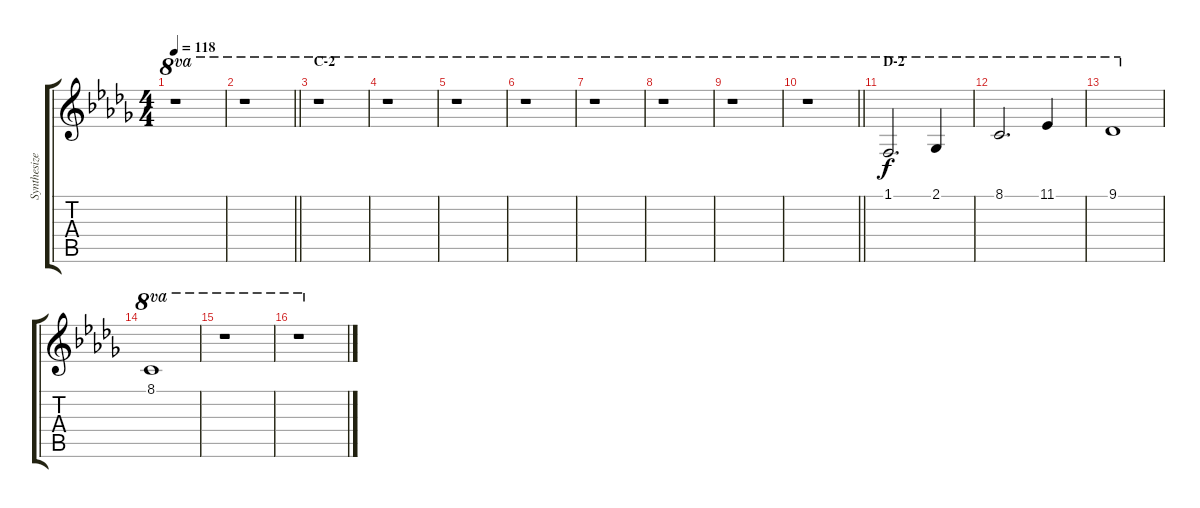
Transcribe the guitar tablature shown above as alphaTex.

\track ("Synthesizer" "Synthesize") {instrument pad2warm}
\staff {score tabs}
\tuning (E4 B3 G3 D3 A2 E2) {hide}
\ts (4 4)
\tempo 118
\clef g2
\ks db
r.1{ot 8va dy f} |
\barLineRight lightlight
r.1{ot 8va} |
\section ("" "C-2")
r.1{ot 8va} |
r.1{ot 8va} |
r.1{ot 8va} |
r.1{ot 8va} |
r.1{ot 8va} |
r.1{ot 8va} |
r.1{ot 8va} |
\barLineRight lightlight
r.1{ot 8va} |
\section ("" "D-2")
1.1.2{d ot 8va} 2.1.4{ot 8va} |
8.1.2{d ot 8va} 11.1.4{ot 8va} |
9.1.1{ot 8va} |
8.1.1{ot 8va} |
r.1{ot 8va} |
r.1{ot 8va}
